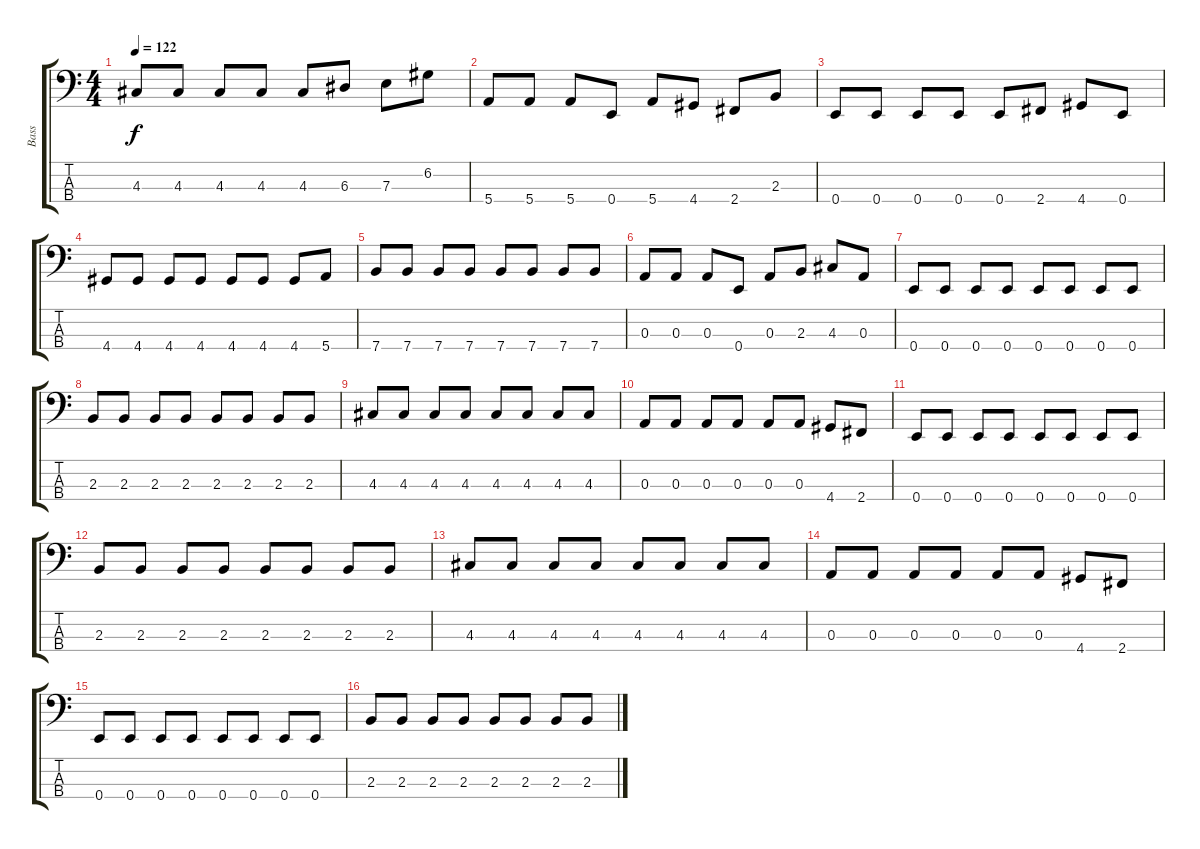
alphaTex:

\track ("Bass" "Bass") {instrument electricbassfinger}
\staff {score tabs}
\tuning (G2 D2 A1 E1) {hide}
\ts (4 4)
\tempo 122
\clef f4
\ks c
4.3.8{dy f} 4.3.8 4.3.8 4.3.8 4.3.8 6.3.8 7.3.8 6.2.8 |
5.4.8 5.4.8 5.4.8 0.4.8 5.4.8 4.4.8 2.4.8 2.3.8 |
0.4.8 0.4.8 0.4.8 0.4.8 0.4.8 2.4.8 4.4.8 0.4.8 |
4.4.8 4.4.8 4.4.8 4.4.8 4.4.8 4.4.8 4.4.8 5.4.8 |
7.4.8 7.4.8 7.4.8 7.4.8 7.4.8 7.4.8 7.4.8 7.4.8 |
0.3.8 0.3.8 0.3.8 0.4.8 0.3.8 2.3.8 4.3.8 0.3.8 |
0.4.8 0.4.8 0.4.8 0.4.8 0.4.8 0.4.8 0.4.8 0.4.8 |
2.3.8 2.3.8 2.3.8 2.3.8 2.3.8 2.3.8 2.3.8 2.3.8 |
4.3.8 4.3.8 4.3.8 4.3.8 4.3.8 4.3.8 4.3.8 4.3.8 |
0.3.8 0.3.8 0.3.8 0.3.8 0.3.8 0.3.8 4.4.8 2.4.8 |
0.4.8 0.4.8 0.4.8 0.4.8 0.4.8 0.4.8 0.4.8 0.4.8 |
2.3.8 2.3.8 2.3.8 2.3.8 2.3.8 2.3.8 2.3.8 2.3.8 |
4.3.8 4.3.8 4.3.8 4.3.8 4.3.8 4.3.8 4.3.8 4.3.8 |
0.3.8 0.3.8 0.3.8 0.3.8 0.3.8 0.3.8 4.4.8 2.4.8 |
0.4.8 0.4.8 0.4.8 0.4.8 0.4.8 0.4.8 0.4.8 0.4.8 |
2.3.8 2.3.8 2.3.8 2.3.8 2.3.8 2.3.8 2.3.8 2.3.8
